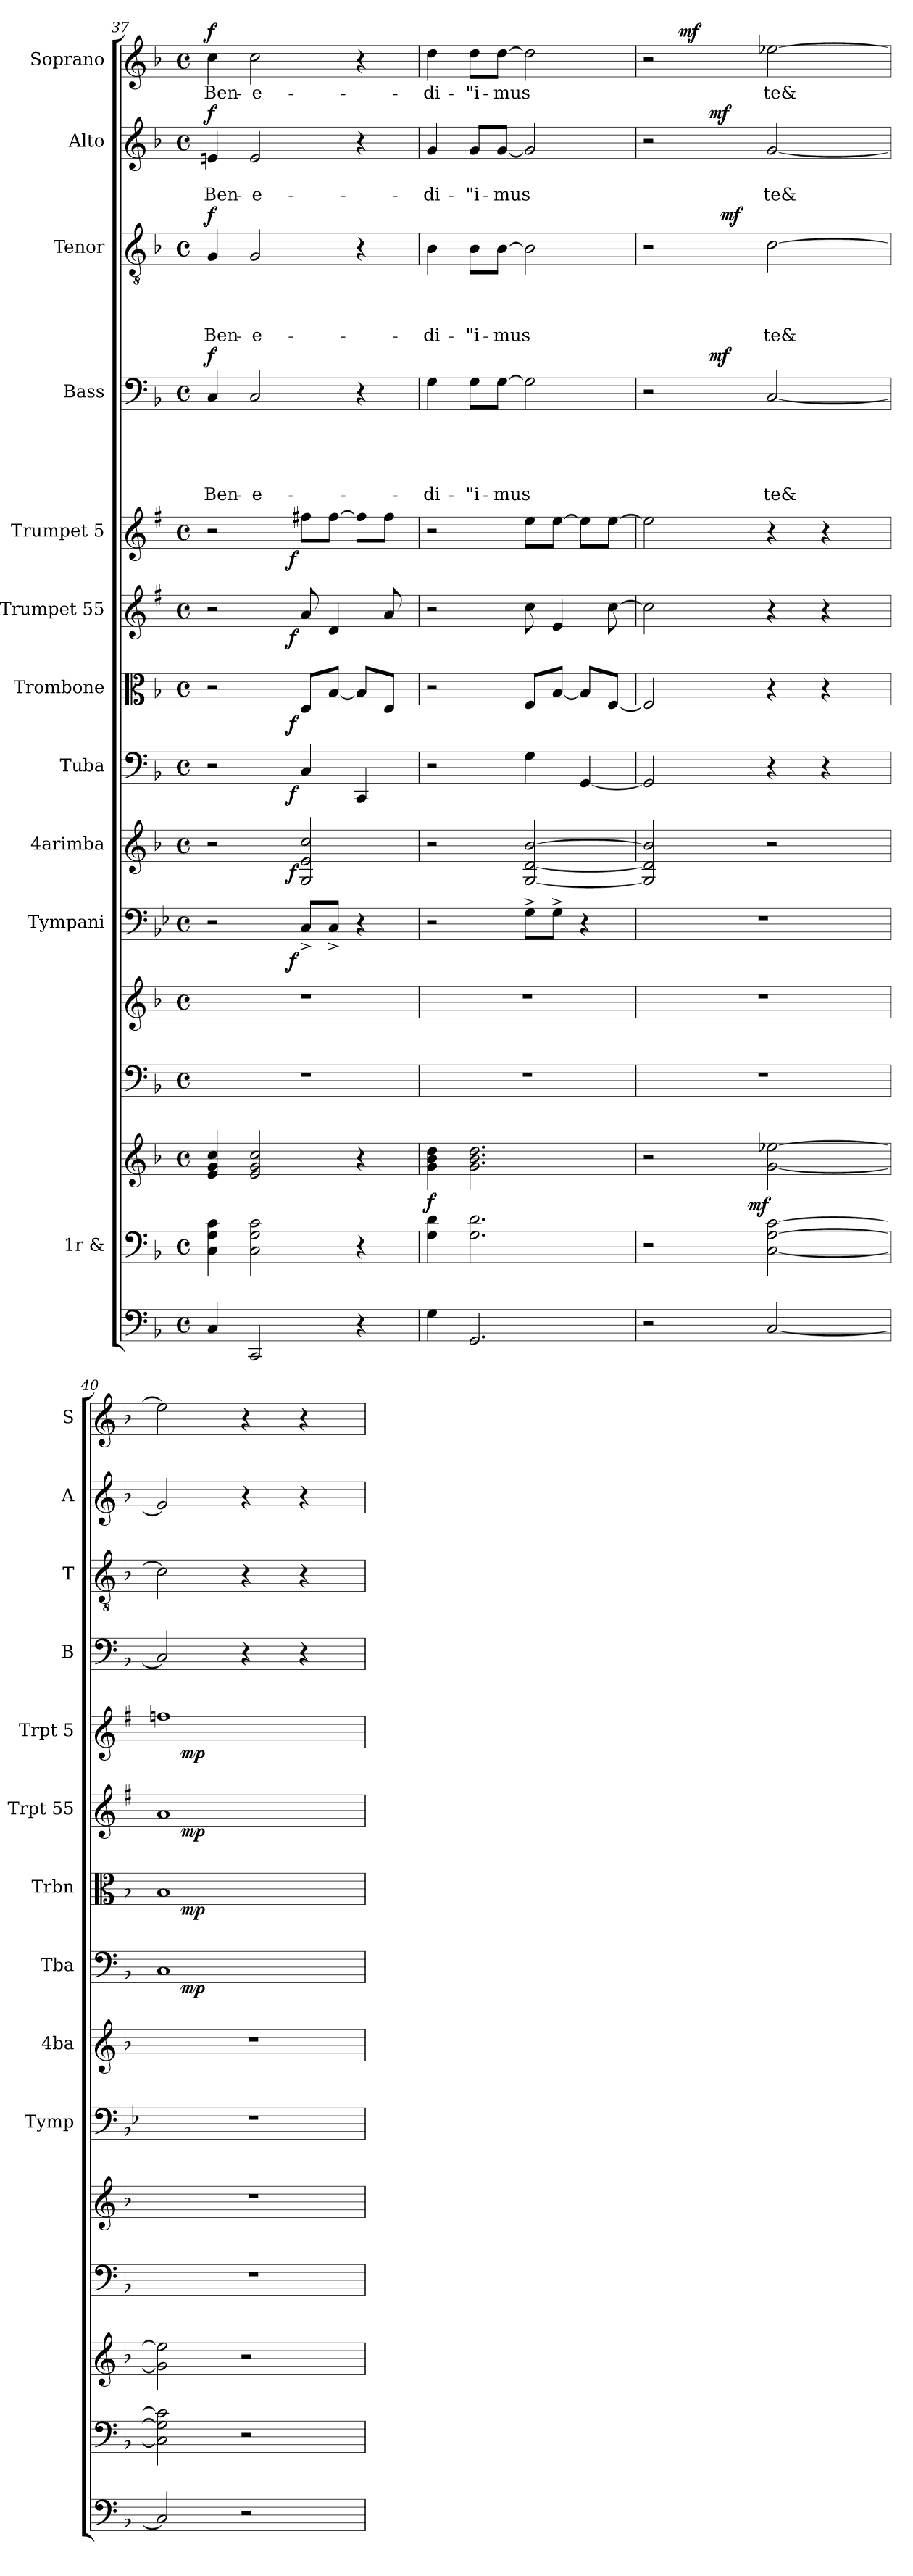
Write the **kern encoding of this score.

**kern	**kern	**kern	**dynam	**kern	**kern	**kern	**dynam	**kern	**dynam	**kern	**dynam	**kern	**dynam	**kern	**dynam	**kern	**dynam	**kern	**text	**text	**text	**text	**text	**dynam	**kern	**text	**text	**text	**text	**dynam	**kern	**text	**text	**dynam	**kern	**text	**dynam
*part14	*part13	*part13	*part13	*part12	*part11	*part10	*part10	*part9	*part9	*part8	*part8	*part7	*part7	*part6	*part6	*part5	*part5	*part4	*part4	*part4	*part4	*part4	*part4	*part4	*part3	*part3	*part3	*part3	*part3	*part3	*part2	*part2	*part2	*part2	*part1	*part1	*part1
*staff15	*staff14	*staff13	*staff13/14	*staff12	*staff11	*staff10	*staff10	*staff9	*staff9	*staff8	*staff8	*staff7	*staff7	*staff6	*staff6	*staff5	*staff5	*staff4	*staff4	*staff4	*staff4	*staff4	*staff4	*staff4	*staff3	*staff3	*staff3	*staff3	*staff3	*staff3	*staff2	*staff2	*staff2	*staff2	*staff1	*staff1	*staff1
*	*I"1r &	*	*	*	*	*I"Tympani	*	*I"4arimba	*	*I"Tuba	*	*I"Trombone	*	*I"Trumpet 55	*	*I"Trumpet 5	*	*I"Bass	*	*	*	*	*	*	*I"Tenor	*	*	*	*	*	*I"Alto	*	*	*	*I"Soprano	*	*
*	*	*	*	*	*	*I'Tymp	*	*I'4ba	*	*I'Tba	*	*I'Trbn	*	*I'Trpt 55	*	*I'Trpt 5	*	*I'B	*	*	*	*	*	*	*I'T	*	*	*	*	*	*I'A	*	*	*	*I'S	*	*
*clefF4	*clefF4	*clefG2	*	*clefF4	*clefG2	*clefF4	*	*clefG2	*	*clefF4	*	*clefC3	*	*clefG2	*	*clefG2	*	*clefF4	*	*	*	*	*	*	*clefGv2	*	*	*	*	*	*clefG2	*	*	*	*clefG2	*	*
*	*	*	*	*	*	*	*	*	*	*	*	*	*	*ITrd1c2	*	*ITrd1c2	*	*	*	*	*	*	*	*	*	*	*	*	*	*	*	*	*	*	*	*	*
*k[b-]	*k[b-]	*k[b-]	*	*k[b-]	*k[b-]	*k[b-e-]	*	*k[b-]	*	*k[b-]	*	*k[b-]	*	*k[b-]	*	*k[b-]	*	*k[b-]	*	*	*	*	*	*	*k[b-]	*	*	*	*	*	*k[b-]	*	*	*	*k[b-]	*	*
*F:	*F:	*F:	*	*F:	*F:	*B-:	*	*F:	*	*F:	*	*F:	*	*F:	*	*F:	*	*F:	*	*	*	*	*	*	*F:	*	*	*	*	*	*F:	*	*	*	*F:	*	*
*M4/4	*M4/4	*M4/4	*	*M4/4	*M4/4	*M4/4	*	*M4/4	*	*M4/4	*	*M4/4	*	*M4/4	*	*M4/4	*	*M4/4	*	*	*	*	*	*	*M4/4	*	*	*	*	*	*M4/4	*	*	*	*M4/4	*	*
*met(c)	*met(c)	*met(c)	*	*met(c)	*met(c)	*met(c)	*	*met(c)	*	*met(c)	*	*met(c)	*	*met(c)	*	*met(c)	*	*met(c)	*	*	*	*	*	*	*met(c)	*	*	*	*	*	*met(c)	*	*	*	*met(c)	*	*
=37	=37	=37	=37	=37	=37	=37	=37	=37	=37	=37	=37	=37	=37	=37	=37	=37	=37	=37	=37	=37	=37	=37	=37	=37	=37	=37	=37	=37	=37	=37	=37	=37	=37	=37	=37	=37	=37
!	!	!	!	!	!	!	!	!	!	!	!	!	!	!	!	!	!	!	!	!	!	!	!LO:LY:b	!LO:DY:a	!	!	!	!	!LO:LY:b	!LO:DY:a	!	!	!LO:LY:b	!LO:DY:a	!	!LO:LY:b	!LO:DY:a
*	*	*	*	*	*	*^	*	*^	*	*^	*	*^	*	*^	*	*^	*	*	*	*	*	*	*	*	*	*	*	*	*	*	*	*	*	*	*	*	*
4C/	4C\ 4G\ 4c\	4e/ 4g/ 4cc/	.	1r	1r	2r	4...ryy	.	2r	4...ryy	.	2r	4...ryy	.	2r	4...ryy	.	2r	4...ryy	.	2r	4...ryy	.	4C/	.	.	.	.	Ben-	f	4G/	.	.	.	Ben-	f	4en/	.	Ben-	f	4cc\	Ben-	f
!	!	!	!	!	!	!	!	!	!	!	!	!	!	!	!	!	!	!	!	!	!	!	!	!	!	!	!	!	!LO:LY:b	!	!	!	!	!	!LO:LY:b	!	!	!	!LO:LY:b	!	!	!LO:LY:b	!
2CC/	2C\ 2G\ 2c\	2e/ 2g/ 2cc/	.	.	.	.	.	.	.	.	.	.	.	.	.	.	.	.	.	.	.	.	.	2C/	.	.	.	.	-e-	.	2G/	.	.	.	-e-	.	2e/	.	-e-	.	2cc\	-e-	.
!	!	!	!	!	!	!	!	!LO:DY:b	!	!	!LO:DY:b	!	!	!LO:DY:b	!	!	!LO:DY:b	!	!	!LO:DY:b	!	!	!LO:DY:b	!	!	!	!	!	!	!	!	!	!	!	!	!	!	!	!	!	!	!	!
.	.	.	.	.	.	.	2ryy	f	.	2ryy	f	.	2ryy	f	.	2ryy	f	.	2ryy	f	.	2ryy	f	.	.	.	.	.	.	.	.	.	.	.	.	.	.	.	.	.	.	.	.
.	.	.	.	.	.	8C^</L	.	.	2G/ 2e/ 2cc/	.	.	4C/	.	.	8E/L	.	.	8g/	.	.	8een\L	.	.	.	.	.	.	.	.	.	.	.	.	.	.	.	.	.	.	.	.	.	.
.	.	.	.	.	.	8C^</J	.	.	.	.	.	.	.	.	[<8B-/J	.	.	4c/	.	.	[>8ee\J	.	.	.	.	.	.	.	.	.	.	.	.	.	.	.	.	.	.	.	.	.	.
4r	4r	4r	.	.	.	4r	.	.	.	.	.	4CC/	.	.	8B-/L]	.	.	.	.	.	8ee\L]	.	.	4r	.	.	.	.	.	.	4r	.	.	.	.	.	4r	.	.	.	4r	.	.
.	.	.	.	.	.	.	.	.	.	.	.	.	.	.	8E/J	.	.	8g/	.	.	8ee\J	.	.	.	.	.	.	.	.	.	.	.	.	.	.	.	.	.	.	.	.	.	.
.	.	.	.	.	.	.	32ryy	.	.	32ryy	.	.	32ryy	.	.	32ryy	.	.	32ryy	.	.	32ryy	.	.	.	.	.	.	.	.	.	.	.	.	.	.	.	.	.	.	.	.	.
=38	=38	=38	=38	=38	=38	=38	=38	=38	=38	=38	=38	=38	=38	=38	=38	=38	=38	=38	=38	=38	=38	=38	=38	=38	=38	=38	=38	=38	=38	=38	=38	=38	=38	=38	=38	=38	=38	=38	=38	=38	=38	=38	=38
!	!	!	!LO:DY:a=2	!	!	!	!	!	!	!	!	!	!	!	!	!	!	!	!	!	!	!	!	!	!	!	!	!	!LO:LY:b	!	!	!	!	!	!LO:LY:b	!	!	!	!LO:LY:b	!	!	!LO:LY:b	!
*	*	*	*	*	*	*v	*v	*	*	*	*	*v	*v	*	*v	*v	*	*v	*v	*	*v	*v	*	*	*	*	*	*	*	*	*	*	*	*	*	*	*	*	*	*	*	*	*
*	*	*	*	*	*	*	*	*v	*v	*	*	*	*	*	*	*	*	*	*	*	*	*	*	*	*	*	*	*	*	*	*	*	*	*	*	*	*	*
4G\	4G\ 4d\	4g\ 4b-\ 4dd\	f	1r	1r	2r	.	2r	.	2r	.	2r	.	2r	.	2r	.	4G\	.	.	.	.	-di-	.	4B-\	.	.	.	-di-	.	4g/	.	-di-	.	4dd\	-di-	.
!	!	!	!	!	!	!	!	!	!	!	!	!	!	!	!	!	!	!	!	!	!	!	!LO:LY:b	!	!	!	!	!	!LO:LY:b	!	!	!	!LO:LY:b	!	!	!LO:LY:b	!
2.GG/	2.G\ 2.d\	2.g\ 2.b-\ 2.dd\	.	.	.	.	.	.	.	.	.	.	.	.	.	.	.	8G\L	.	.	.	.	-"i-	.	8B-\L	.	.	.	-"i-	.	8g/L	.	-"i-	.	8dd\L	-"i-	.
!	!	!	!	!	!	!	!	!	!	!	!	!	!	!	!	!	!	!	!	!	!	!	!LO:LY:b	!	!	!	!	!	!LO:LY:b	!	!	!	!LO:LY:b	!	!	!LO:LY:b	!
.	.	.	.	.	.	.	.	.	.	.	.	.	.	.	.	.	.	[>8G\J	.	.	.	.	-mus	.	[>8B-\J	.	.	.	-mus	.	[<8g/J	.	-mus	.	[>8dd\J	-mus	.
.	.	.	.	.	.	8G^>\L	.	[<2G/ [<2d/ [>2b-/	.	4G\	.	8F/L	.	8b-\	.	8dd\L	.	2G\]	.	.	.	.	.	.	2B-\]	.	.	.	.	.	2g/]	.	.	.	2dd\]	.	.
.	.	.	.	.	.	8G^>\J	.	.	.	.	.	[<8B-/J	.	4d/	.	[>8dd\J	.	.	.	.	.	.	.	.	.	.	.	.	.	.	.	.	.	.	.	.	.
.	.	.	.	.	.	4r	.	.	.	[<4GG/	.	8B-/L]	.	.	.	8dd\L]	.	.	.	.	.	.	.	.	.	.	.	.	.	.	.	.	.	.	.	.	.
.	.	.	.	.	.	.	.	.	.	.	.	[<8F/J	.	[>8b-\	.	[>8dd\J	.	.	.	.	.	.	.	.	.	.	.	.	.	.	.	.	.	.	.	.	.
=39	=39	=39	=39	=39	=39	=39	=39	=39	=39	=39	=39	=39	=39	=39	=39	=39	=39	=39	=39	=39	=39	=39	=39	=39	=39	=39	=39	=39	=39	=39	=39	=39	=39	=39	=39	=39	=39
*	*^	*	*	*	*	*	*	*	*	*	*	*	*	*	*	*	*	*^	*	*	*	*	*	*	*^	*	*	*	*	*	*^	*	*	*	*^	*	*
2r	2r	4..ryy	2r	.	1r	1r	1r	.	2G/] 2d/] 2b-/]	.	2GG/]	.	2F/]	.	2b-\]	.	2dd\]	.	2r	4ryy	.	.	.	.	.	.	2r	4ryy	.	.	.	.	.	2r	4ryy	.	.	.	2r	8.ryy	.	.
!	!	!	!	!	!	!	!	!	!	!	!	!	!	!	!	!	!	!	!	!	!	!	!	!	!	!	!	!	!	!	!	!	!	!	!	!	!	!	!	!	!	!LO:DY:a
.	.	.	.	.	.	.	.	.	.	.	.	.	.	.	.	.	.	.	.	.	.	.	.	.	.	.	.	.	.	.	.	.	.	.	.	.	.	.	.	2ryy	.	mf
.	.	.	.	.	.	.	.	.	.	.	.	.	.	.	.	.	.	.	.	32ryy	.	.	.	.	.	.	.	16ryy	.	.	.	.	.	.	32ryy	.	.	.	.	.	.	.
!	!	!	!	!	!	!	!	!	!	!	!	!	!	!	!	!	!	!	!	!	!	!	!	!	!	!LO:DY:a	!	!	!	!	!	!	!	!	!	!	!	!LO:DY:a	!	!	!	!
.	.	.	.	.	.	.	.	.	.	.	.	.	.	.	.	.	.	.	.	2ryy	.	.	.	.	.	mf	.	.	.	.	.	.	.	.	2ryy	.	.	mf	.	.	.	.
!	!	!	!	!	!	!	!	!	!	!	!	!	!	!	!	!	!	!	!	!	!	!	!	!	!	!	!	!	!	!	!	!	!LO:DY:a	!	!	!	!	!	!	!	!	!
.	.	.	.	.	.	.	.	.	.	.	.	.	.	.	.	.	.	.	.	.	.	.	.	.	.	.	.	2ryy	.	.	.	.	mf	.	.	.	.	.	.	.	.	.
!	!	!	!	!LO:DY:a=2	!	!	!	!	!	!	!	!	!	!	!	!	!	!	!	!	!	!	!	!	!	!	!	!	!	!	!	!	!	!	!	!	!	!	!	!	!	!
.	.	2ryy	.	mf	.	.	.	.	.	.	.	.	.	.	.	.	.	.	.	.	.	.	.	.	.	.	.	.	.	.	.	.	.	.	.	.	.	.	.	.	.	.
!	!	!	!	!	!	!	!	!	!	!	!	!	!	!	!	!	!	!	!	!	!	!	!	!	!LO:LY:b	!	!	!	!	!	!	!LO:LY:b	!	!	!	!	!LO:LY:b	!	!	!	!LO:LY:b	!
[<2C/	[<2C\ [>2G\ [>2c\	.	[<2g\ [>2ee-X\	.	.	.	.	.	2r	.	4r	.	4r	.	4r	.	4r	.	[<2C/	.	.	.	.	.	te&	.	[>2c\	.	.	.	.	te&	.	[<2g/	.	.	te&	.	[>2ee-X\	.	te&	.
.	.	.	.	.	.	.	.	.	.	.	.	.	.	.	.	.	.	.	.	.	.	.	.	.	.	.	.	.	.	.	.	.	.	.	.	.	.	.	.	4ryy	.	.
.	.	.	.	.	.	.	.	.	.	.	4r	.	4r	.	4r	.	4r	.	.	.	.	.	.	.	.	.	.	.	.	.	.	.	.	.	.	.	.	.	.	.	.	.
.	.	.	.	.	.	.	.	.	.	.	.	.	.	.	.	.	.	.	.	8..ryy	.	.	.	.	.	.	.	.	.	.	.	.	.	.	8..ryy	.	.	.	.	.	.	.
.	.	.	.	.	.	.	.	.	.	.	.	.	.	.	.	.	.	.	.	.	.	.	.	.	.	.	.	8.ryy	.	.	.	.	.	.	.	.	.	.	.	.	.	.
.	.	16ryy	.	.	.	.	.	.	.	.	.	.	.	.	.	.	.	.	.	.	.	.	.	.	.	.	.	.	.	.	.	.	.	.	.	.	.	.	.	16ryy	.	.
*	*	*	*	*	*	*	*	*	*	*	*	*	*	*	*	*	*	*	*v	*v	*	*	*	*	*	*	*	*	*	*	*	*	*	*v	*v	*	*	*	*v	*v	*	*
*	*v	*v	*	*	*	*	*	*	*	*	*	*	*	*	*	*	*	*	*	*	*	*	*	*	*	*v	*v	*	*	*	*	*	*	*	*	*	*	*	*
=40	=40	=40	=40	=40	=40	=40	=40	=40	=40	=40	=40	=40	=40	=40	=40	=40	=40	=40	=40	=40	=40	=40	=40	=40	=40	=40	=40	=40	=40	=40	=40	=40	=40	=40	=40	=40	=40
*	*	*	*	*	*	*	*	*	*	*^	*	*^	*	*^	*	*^	*	*	*	*	*	*	*	*	*	*	*	*	*	*	*	*	*	*	*	*	*
2C/]	2C\] 2G\] 2c\]	2g\] 2ee-\]	.	1r	1r	1r	.	1r	.	1C	16.ryy	.	1B-	16.ryy	.	1g	16.ryy	.	1ee-X	16.ryy	.	2C/]	.	.	.	.	.	.	2c\]	.	.	.	.	.	2g/]	.	.	.	2ee-\]	.	.
!	!	!	!	!	!	!	!	!	!	!	!	!LO:DY:b	!	!	!LO:DY:b	!	!	!LO:DY:b	!	!	!LO:DY:b	!	!	!	!	!	!	!	!	!	!	!	!	!	!	!	!	!	!	!	!
.	.	.	.	.	.	.	.	.	.	.	2ryy	mp	.	2ryy	mp	.	2ryy	mp	.	2ryy	mp	.	.	.	.	.	.	.	.	.	.	.	.	.	.	.	.	.	.	.	.
2r	2r	2r	.	.	.	.	.	.	.	.	.	.	.	.	.	.	.	.	.	.	.	4r	.	.	.	.	.	.	4r	.	.	.	.	.	4r	.	.	.	4r	.	.
.	.	.	.	.	.	.	.	.	.	.	4ryy	.	.	4ryy	.	.	4ryy	.	.	4ryy	.	.	.	.	.	.	.	.	.	.	.	.	.	.	.	.	.	.	.	.	.
.	.	.	.	.	.	.	.	.	.	.	.	.	.	.	.	.	.	.	.	.	.	4r	.	.	.	.	.	.	4r	.	.	.	.	.	4r	.	.	.	4r	.	.
.	.	.	.	.	.	.	.	.	.	.	8ryy	.	.	8ryy	.	.	8ryy	.	.	8ryy	.	.	.	.	.	.	.	.	.	.	.	.	.	.	.	.	.	.	.	.	.
.	.	.	.	.	.	.	.	.	.	.	32ryy	.	.	32ryy	.	.	32ryy	.	.	32ryy	.	.	.	.	.	.	.	.	.	.	.	.	.	.	.	.	.	.	.	.	.
*	*	*	*	*	*	*	*	*	*	*v	*v	*	*	*	*	*v	*v	*	*v	*v	*	*	*	*	*	*	*	*	*	*	*	*	*	*	*	*	*	*	*	*	*
*	*	*	*	*	*	*	*	*	*	*	*	*v	*v	*	*	*	*	*	*	*	*	*	*	*	*	*	*	*	*	*	*	*	*	*	*	*	*	*
=	=	=	=	=	=	=	=	=	=	=	=	=	=	=	=	=	=	=	=	=	=	=	=	=	=	=	=	=	=	=	=	=	=	=	=	=	=
*-	*-	*-	*-	*-	*-	*-	*-	*-	*-	*-	*-	*-	*-	*-	*-	*-	*-	*-	*-	*-	*-	*-	*-	*-	*-	*-	*-	*-	*-	*-	*-	*-	*-	*-	*-	*-	*-
